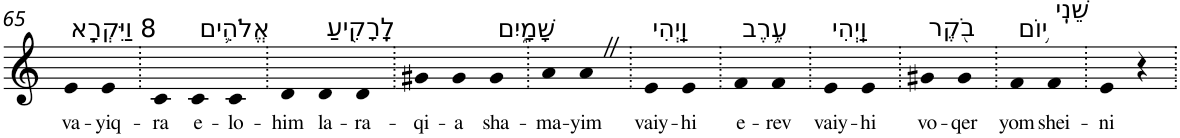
**kern	**text
*part1	*part1
*staff1	*staff1
*I"Piano	*
*I'Pno	*
!!LO:PB:g=z
*clefG2	*
*k[]	*
=65	=65
!LO:TX:a:t=8 וַיִּקְרָ֧א	!
!	!LO:LY:b
4e	va-
!	!LO:LY:b
4e	-yiq-
=66.	=66.
!	!LO:LY:b
4c	-ra
!LO:TX:a:t=אֱלֹהִ֛ים	!
!	!LO:LY:b
4c	e-
!	!LO:LY:b
4c	-lo-
=67.	=67.
!	!LO:LY:b
4d	-him
!LO:TX:a:t=לָֽרָקִ֖יעַ	!
!	!LO:LY:b
4d	la-
!	!LO:LY:b
4d	-ra-
=68.	=68.
!	!LO:LY:b
4g#X	-qi-
!	!LO:LY:b
4g#	-a
!LO:TX:a:t=שָׁמָ֑יִם	!
!	!LO:LY:b
4g#	sha-
=69.	=69.
!	!LO:LY:b
4a	-ma-
!	!LO:LY:b
4aZ	-yim
=70.	=70.
!LO:TX:a:t=וַֽיְהִי	!
!	!LO:LY:b
4e	vaiy-
!	!LO:LY:b
4e	-hi
=71.	=71.
!LO:TX:a:t=עֶ֥רֶב	!
!	!LO:LY:b
4f	e-
!	!LO:LY:b
4f	-rev
=72.	=72.
!LO:TX:a:t=וַֽיְהִי	!
!	!LO:LY:b
4e	vaiy-
!	!LO:LY:b
4e	-hi
=73.	=73.
!LO:TX:a:t=בֹ֖קֶר	!
!	!LO:LY:b
4g#X	vo-
!	!LO:LY:b
4g#	-qer
=74.	=74.
!LO:TX:a:t=י֥וֹם	!
!	!LO:LY:b
4f	yom
!LO:TX:a:t=שֵׁנִֽי	!
!	!LO:LY:b
4f	shei-
=75.	=75.
!	!LO:LY:b
4e	-ni
4r	.
=.	=.
*-	*-
